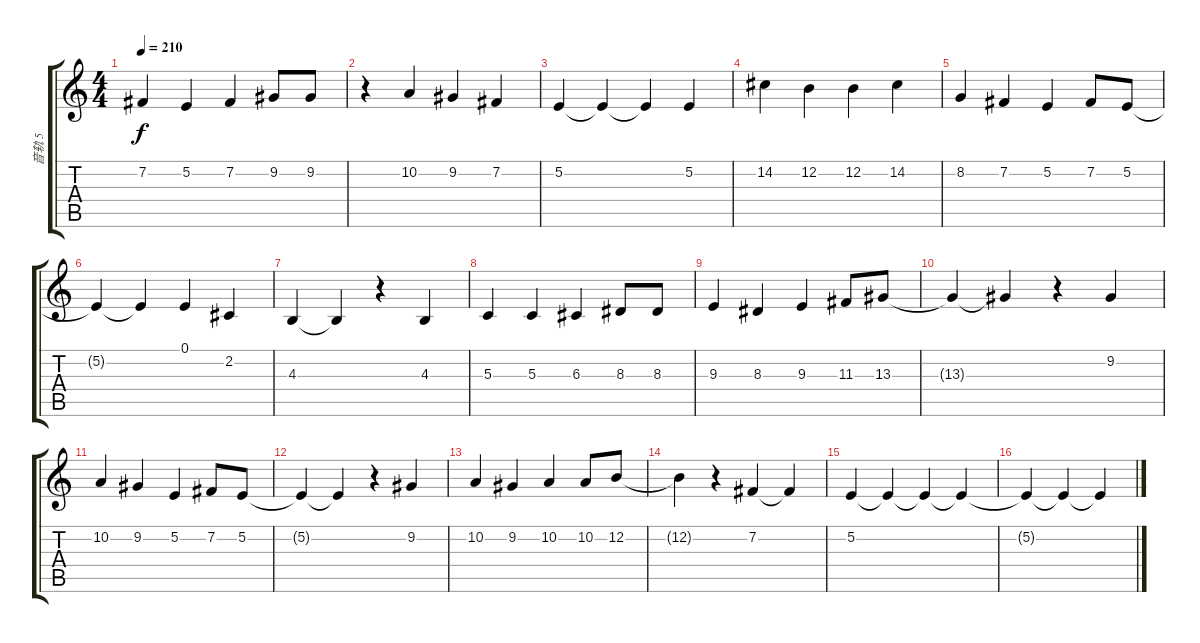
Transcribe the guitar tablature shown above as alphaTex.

\track ("音轨 5" "音轨 5") {instrument reedorgan}
\staff {score tabs}
\tuning (E4 B3 G3 D3 A2 E2) {hide}
\ts (4 4)
\tempo 210
\clef g2
\ks c
7.2.4{dy f} 5.2.4 7.2.4 9.2.8 9.2.8 |
r.4 10.2.4 9.2.4 7.2.4 |
5.2.4 5.2{t}.4 5.2{t}.4 5.2.4 |
14.2.4 12.2.4 12.2.4 14.2.4 |
8.2.4 7.2.4 5.2.4 7.2.8 5.2.8 |
5.2{t}.4 5.2{t}.4 0.1.4 2.2.4 |
4.3.4 4.3{t}.4 r.4 4.3.4 |
5.3.4 5.3.4 6.3.4 8.3.8 8.3.8 |
9.3.4 8.3.4 9.3.4 11.3.8 13.3.8 |
13.3{t}.4 13.3{t}.4 r.4 9.2.4 |
10.2.4 9.2.4 5.2.4 7.2.8 5.2.8 |
5.2{t}.4 5.2{t}.4 r.4 9.2.4 |
10.2.4 9.2.4 10.2.4 10.2.8 12.2.8 |
12.2{t}.4 r.4 7.2.4 7.2{t}.4 |
5.2.4 5.2{t}.4 5.2{t}.4 5.2{t}.4 |
5.2{t}.4 5.2{t}.4 5.2{t}.4
